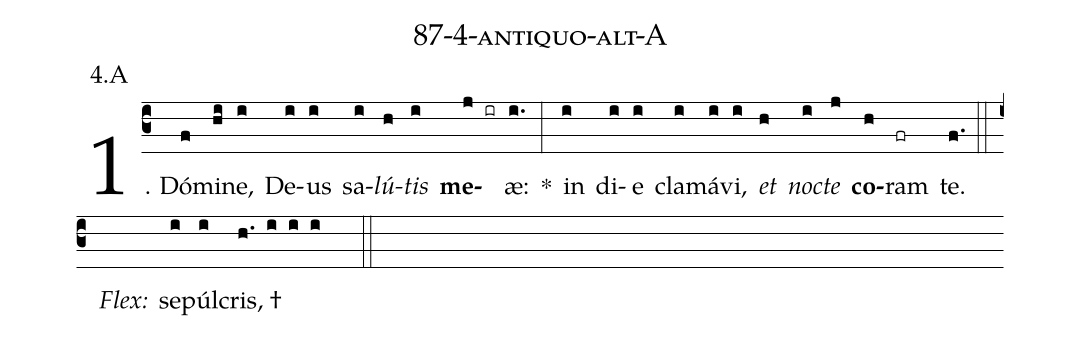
name: 87-4-antiquo-alt-A;
annotation: 4.A;
%%
(c3)1. Dó(f)mi(hi)ne,(i) De(i)us(i) sa(i)<i>lú</i>(h)<i>tis</i>(i) <b>me</b>(j ir)æ:(i.) *(:) in(i) di(i)e(i) cla(i)má(i)vi,(i) <i>et</i>(h) <i>noc</i>(i)<i>te</i>(j) <b>co</b>(h)ram(fr) te.(f.) (::)
<i>Flex:</i>()  se(i)púl(i)cris, †(h. i i i  ::)
